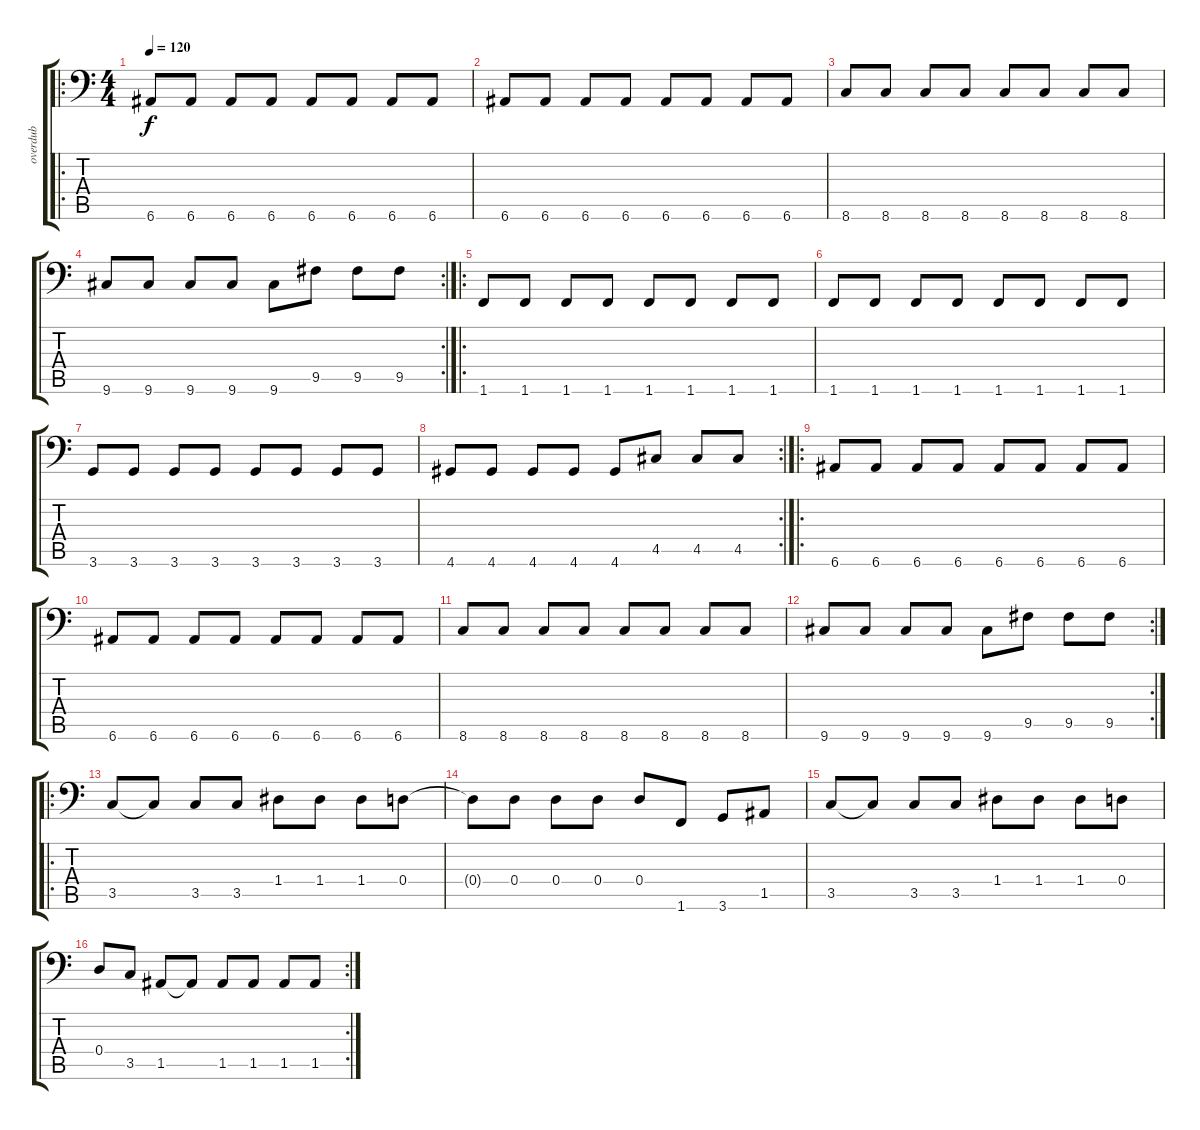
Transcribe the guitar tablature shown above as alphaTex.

\track ("overdub" "overdub") {instrument electricbasspick}
\staff {score tabs}
\tuning (E3 B2 G2 D2 A1 E1) {hide}
\ro
\ts (4 4)
\tempo 120
\clef f4
\ks c
6.6.8{dy f} 6.6.8 6.6.8 6.6.8 6.6.8 6.6.8 6.6.8 6.6.8 |
6.6.8 6.6.8 6.6.8 6.6.8 6.6.8 6.6.8 6.6.8 6.6.8 |
8.6.8 8.6.8 8.6.8 8.6.8 8.6.8 8.6.8 8.6.8 8.6.8 |
\rc 2
9.6.8 9.6.8 9.6.8 9.6.8 9.6.8 9.5.8 9.5.8 9.5.8 |
\ro
1.6.8 1.6.8 1.6.8 1.6.8 1.6.8 1.6.8 1.6.8 1.6.8 |
1.6.8 1.6.8 1.6.8 1.6.8 1.6.8 1.6.8 1.6.8 1.6.8 |
3.6.8 3.6.8 3.6.8 3.6.8 3.6.8 3.6.8 3.6.8 3.6.8 |
\rc 2
4.6.8 4.6.8 4.6.8 4.6.8 4.6.8 4.5.8 4.5.8 4.5.8 |
\ro
6.6.8 6.6.8 6.6.8 6.6.8 6.6.8 6.6.8 6.6.8 6.6.8 |
6.6.8 6.6.8 6.6.8 6.6.8 6.6.8 6.6.8 6.6.8 6.6.8 |
8.6.8 8.6.8 8.6.8 8.6.8 8.6.8 8.6.8 8.6.8 8.6.8 |
\rc 2
9.6.8 9.6.8 9.6.8 9.6.8 9.6.8 9.5.8 9.5.8 9.5.8 |
\ro
3.5.8 3.5{t}.8 3.5.8 3.5.8 1.4.8 1.4.8 1.4.8 0.4.8 |
0.4{t}.8 0.4.8 0.4.8 0.4.8 0.4.8 1.6.8 3.6.8 1.5.8 |
3.5.8 3.5{t}.8 3.5.8 3.5.8 1.4.8 1.4.8 1.4.8 0.4.8 |
\rc 2
0.4.8 3.5.8 1.5.8 1.5{t}.8 1.5.8 1.5.8 1.5.8 1.5.8
